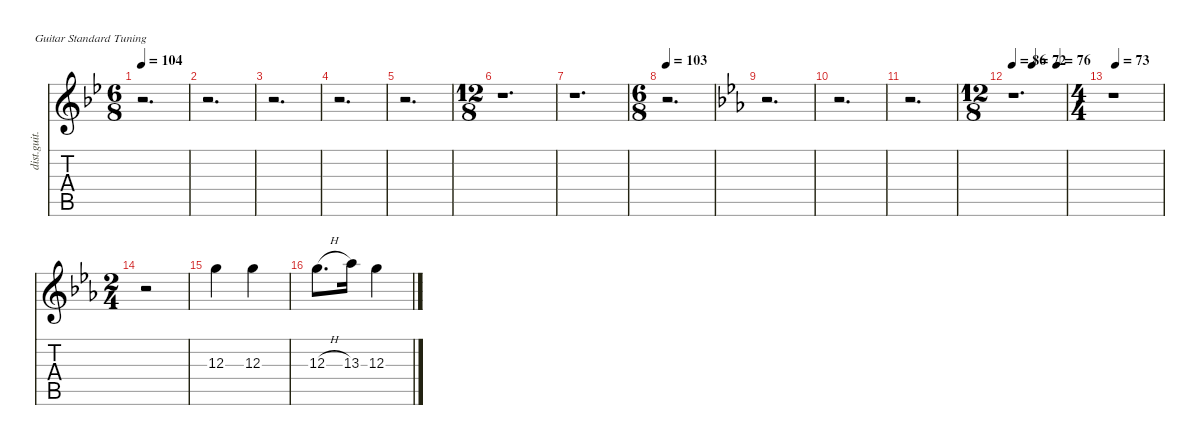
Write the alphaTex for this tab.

\defaultSystemsLayout 4
\hideDynamics
\bracketExtendMode nobrackets
\otherSystemsTrackNameOrientation horizontal
\track ("Gtr 4" "dist.guit.") {instrument distortionguitar}
\staff {score tabs}
\tuning (E4 B3 G3 D3 A2 E2)
\ts (6 8)
\tempo 104
\clef g2
\ks bb
r.2{d dy f beam Down} |
r.2{d beam Down} |
r.2{d beam Down} |
r.2{d beam Down} |
r.2{d beam Down} |
\ts (12 8)
\beaming (8 3 3 3 3)
r.1{d beam Down} |
r.1{d beam Down} |
\ts (6 8)
\beaming (8 3 3)
\tempo 103
r.2{d beam Down} |
\ks eb
r.2{d beam Down} |
r.2{d beam Down} |
r.2{d beam Down} |
\ts (12 8)
\beaming (8 3 3 3 3)
\tempo 86
\tempo (72 0.375)
\tempo (76 0.833333)
r.1{d beam Down} |
\ts (4 4)
\beaming (8 2 2 2 2)
\tempo (73 0.0625)
r.1{beam Down} |
\ts (2 4)
\beaming (8 2 2)
r.2{beam Down} |
12.3{acc forcenatural}.4{beam Down} 12.3{acc forcenatural}.4{beam Down} |
12.3{h acc forcenatural}.8{d beam Down} 13.3{acc b}.16{beam Down} 12.3{acc forcenatural}.4{beam Down}
